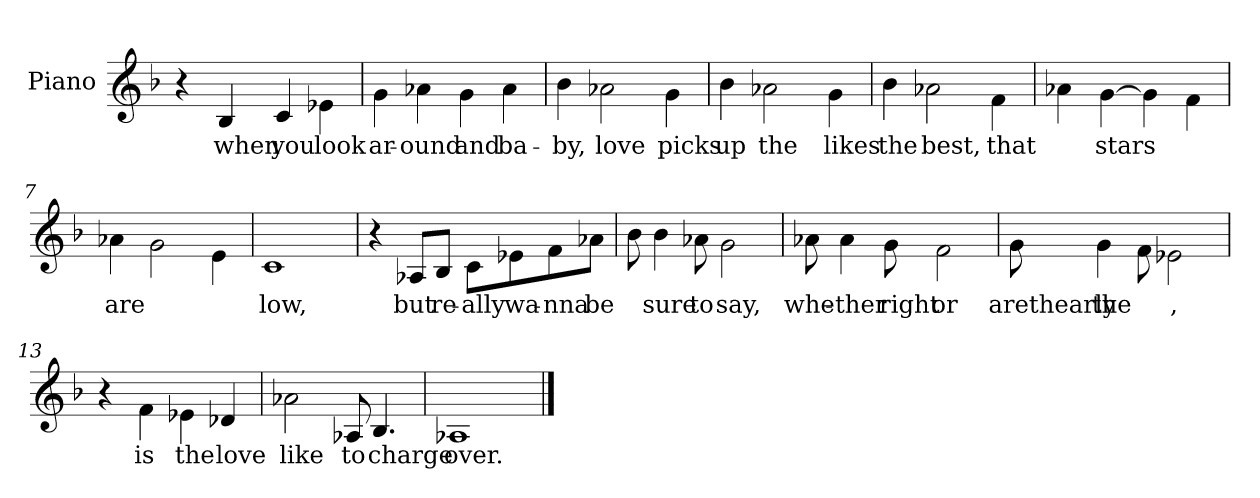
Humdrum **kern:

**kern	**text
*part1	*part1
*staff1	*staff1
*I"Piano	*
*I'Pno	*
*clefG2	*
*k[b-]	*
*F:	*
=1	=1
4r	.
4B-/	when
4c/	you
4e-X\	look
=2	=2
4g\	ar-
4a-X\	-ound
4g\	and
4a-\	ba-
=3	=3
4b-\	-by,
2a-X\	love
4g\	picks
=4	=4
4b-\	up
2a-X\	the
4g\	likes
=5	=5
4b-\	the
2a-X\	best,
4f\	that
=6	=6
4a-X\	--
[4g\	stars
4g\]	.
4f\	--
=7	=7
4a-X\	are
2g\	--
4e\	--
=8	=8
1c	low,
=9	=9
4r	.
8A-X/L	but
8B-/J	re-
8c\L	-ally
8e-X\	wa-
8f\	-nna
8a-X\J	be
=10	=10
8b-\	--
4b-\	sure
8a-X\	to
2g\	say,
=11	=11
8a-X\	whe-
4a-\	-ther
8g\	right
2f\	or
=12	=12
8g\	arethearly
4g\	the
8f\	--
2e-X\	-,
=13	=13
4r	.
4f\	is
4e-X\	the
4d-X/	love
=14	=14
2a-X\	like
8A-X/	to
4.B-/	charge
=15	=15
1A-X	over.
==	==
*-	*-
